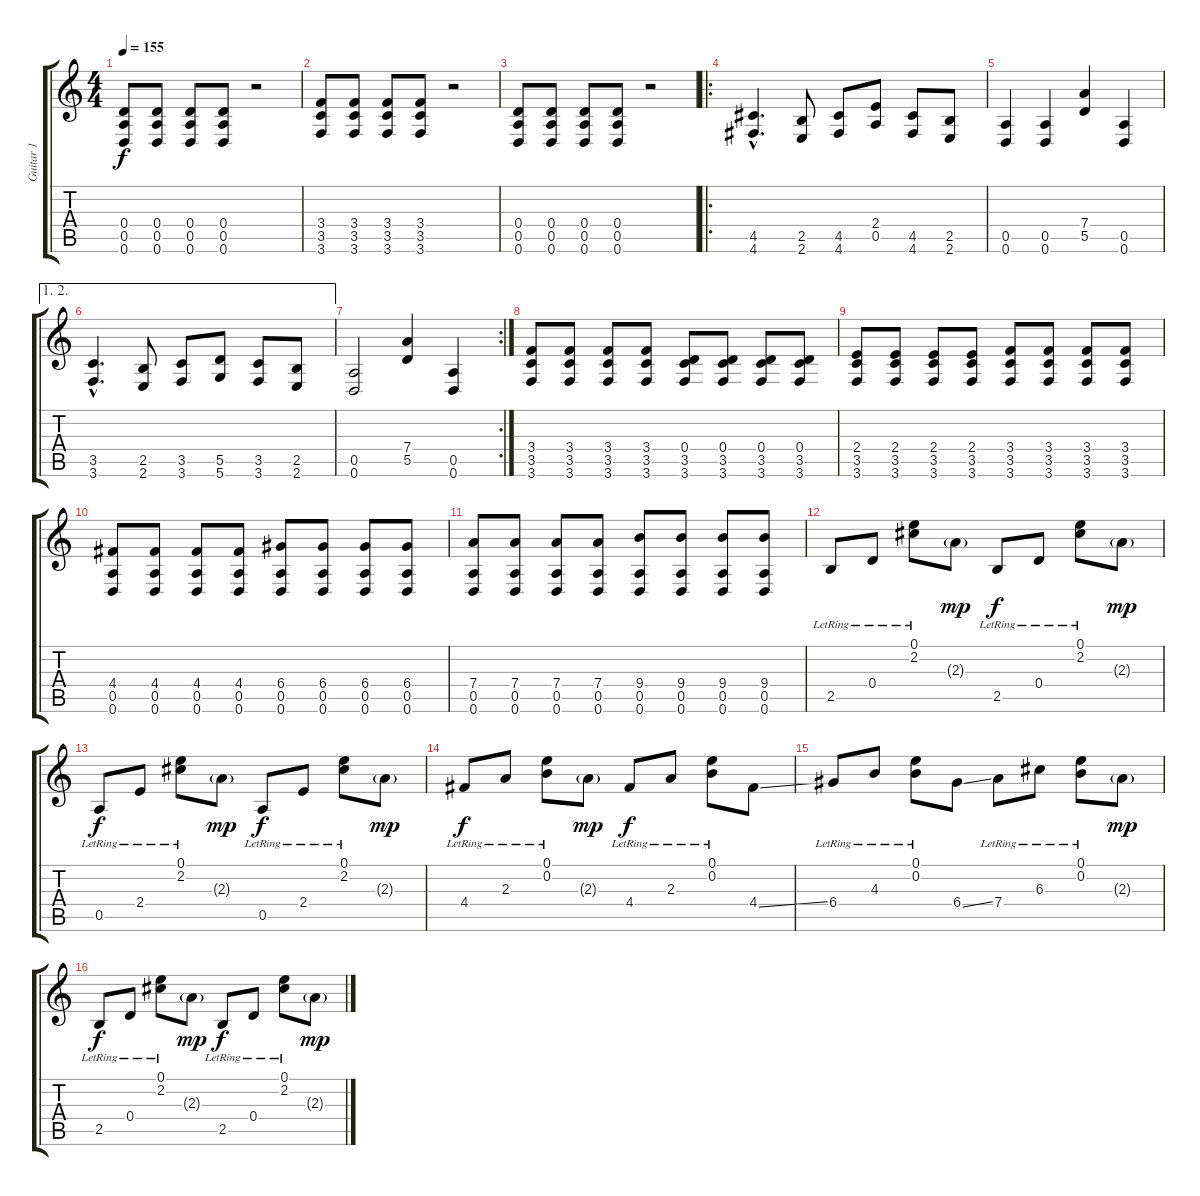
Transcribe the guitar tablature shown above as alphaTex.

\track ("Guitar 1" "Guitar 1") {instrument electricguitarclean}
\staff {score tabs}
\tuning (E4 B3 G3 D3 A2 D2) {hide}
\ts (4 4)
\tempo 155
\clef g2
\ks c
(0.4 0.5 0.6).8{dy f} (0.4 0.5 0.6).8 (0.4 0.5 0.6).8 (0.4 0.5 0.6).8 r.2 |
(3.4 3.5 3.6).8 (3.4 3.5 3.6).8 (3.4 3.5 3.6).8 (3.4 3.5 3.6).8 r.2 |
(0.4 0.5 0.6).8 (0.4 0.5 0.6).8 (0.4 0.5 0.6).8 (0.4 0.5 0.6).8 r.2 |
\ro
(4.5{hac} 4.6{hac}).4{d instrument distortionguitar} (2.5 2.6).8 (4.5 4.6).8 (2.4 0.5).8 (4.5 4.6).8 (2.5 2.6).8 |
(0.5 0.6).4 (0.5 0.6).4 (7.4 5.5).4 (0.5 0.6).4 |
\ae (1 2)
(3.5{hac} 3.6{hac}).4{d} (2.5 2.6).8 (3.5 3.6).8 (5.5 5.6).8 (3.5 3.6).8 (2.5 2.6).8 |
\rc 2
(0.5 0.6).2 (7.4 5.5).4 (0.5 0.6).4 |
(3.4 3.5 3.6).8 (3.4 3.5 3.6).8 (3.4 3.5 3.6).8 (3.4 3.5 3.6).8 (0.4 3.5 3.6).8 (0.4 3.5 3.6).8 (0.4 3.5 3.6).8 (0.4 3.5 3.6).8 |
(2.4 3.5 3.6).8 (2.4 3.5 3.6).8 (2.4 3.5 3.6).8 (2.4 3.5 3.6).8 (3.4 3.5 3.6).8 (3.4 3.5 3.6).8 (3.4 3.5 3.6).8 (3.4 3.5 3.6).8 |
(4.4 0.5 0.6).8 (4.4 0.5 0.6).8 (4.4 0.5 0.6).8 (4.4 0.5 0.6).8 (6.4 0.5 0.6).8 (6.4 0.5 0.6).8 (6.4 0.5 0.6).8 (6.4 0.5 0.6).8 |
(7.4 0.5 0.6).8 (7.4 0.5 0.6).8 (7.4 0.5 0.6).8 (7.4 0.5 0.6).8 (9.4 0.5 0.6).8 (9.4 0.5 0.6).8 (9.4 0.5 0.6).8 (9.4 0.5 0.6).8 |
2.5{lr}.8{instrument electricguitarclean} 0.4{lr}.8 (0.1{lr} 2.2{lr}).8 2.3{g}.8{dy mp} 2.5{lr}.8{dy f} 0.4{lr}.8 (0.1{lr} 2.2{lr}).8 2.3{g}.8{dy mp} |
0.5{lr}.8{dy f} 2.4{lr}.8 (0.1{lr} 2.2{lr}).8 2.3{g}.8{dy mp} 0.5{lr}.8{dy f} 2.4{lr}.8 (0.1{lr} 2.2{lr}).8 2.3{g}.8{dy mp} |
4.4{lr}.8{dy f} 2.3{lr}.8 (0.1{lr} 0.2{lr}).8 2.3{g}.8{dy mp} 4.4{lr}.8{dy f} 2.3{lr}.8 (0.1{lr} 0.2{lr}).8 4.4{ss}.8 |
6.4{lr}.8 4.3{lr}.8 (0.1{lr} 0.2{lr}).8 6.4{ss}.8 7.4{lr}.8 6.3{lr}.8 (0.1{lr} 0.2{lr}).8 2.3{g}.8{dy mp} |
2.5{lr}.8{dy f} 0.4{lr}.8 (0.1{lr} 2.2{lr}).8 2.3{g}.8{dy mp} 2.5{lr}.8{dy f} 0.4{lr}.8 (0.1{lr} 2.2{lr}).8 2.3{g}.8{dy mp}
